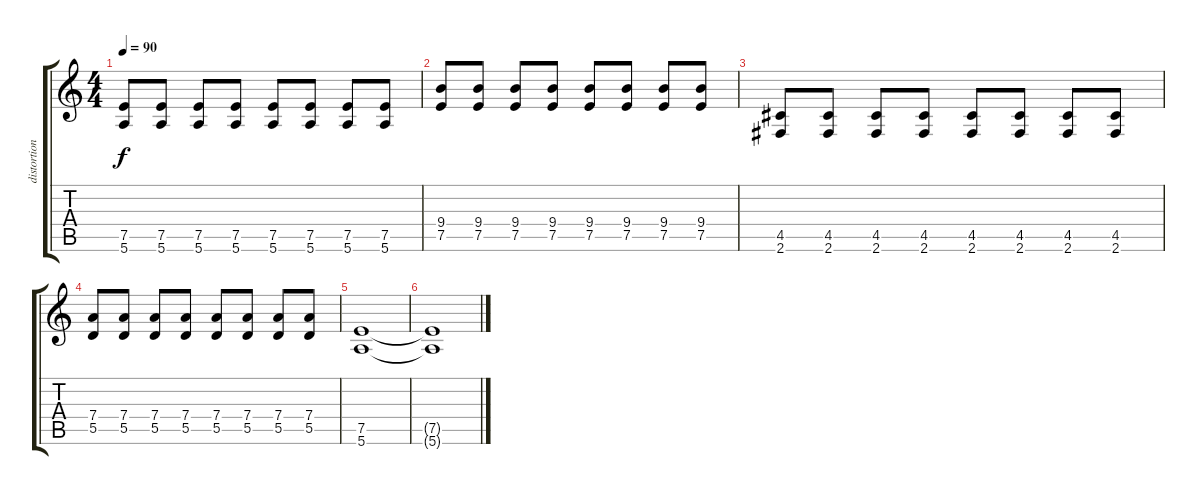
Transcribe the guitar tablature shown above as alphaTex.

\track ("distortion" "distortion") {instrument overdrivenguitar}
\staff {score tabs}
\tuning (E4 B3 G3 D3 A2 E2) {hide}
\ts (4 4)
\tempo 90
\clef g2
\ks c
(7.5 5.6).8{dy f} (7.5 5.6).8 (7.5 5.6).8 (7.5 5.6).8 (7.5 5.6).8 (7.5 5.6).8 (7.5 5.6).8 (7.5 5.6).8 |
(9.4 7.5).8 (9.4 7.5).8 (9.4 7.5).8 (9.4 7.5).8 (9.4 7.5).8 (9.4 7.5).8 (9.4 7.5).8 (9.4 7.5).8 |
(4.5 2.6).8 (4.5 2.6).8 (4.5 2.6).8 (4.5 2.6).8 (4.5 2.6).8 (4.5 2.6).8 (4.5 2.6).8 (4.5 2.6).8 |
(7.4 5.5).8 (7.4 5.5).8 (7.4 5.5).8 (7.4 5.5).8 (7.4 5.5).8 (7.4 5.5).8 (7.4 5.5).8 (7.4 5.5).8 |
(7.5 5.6).1 |
(7.5{t} 5.6{t}).1
